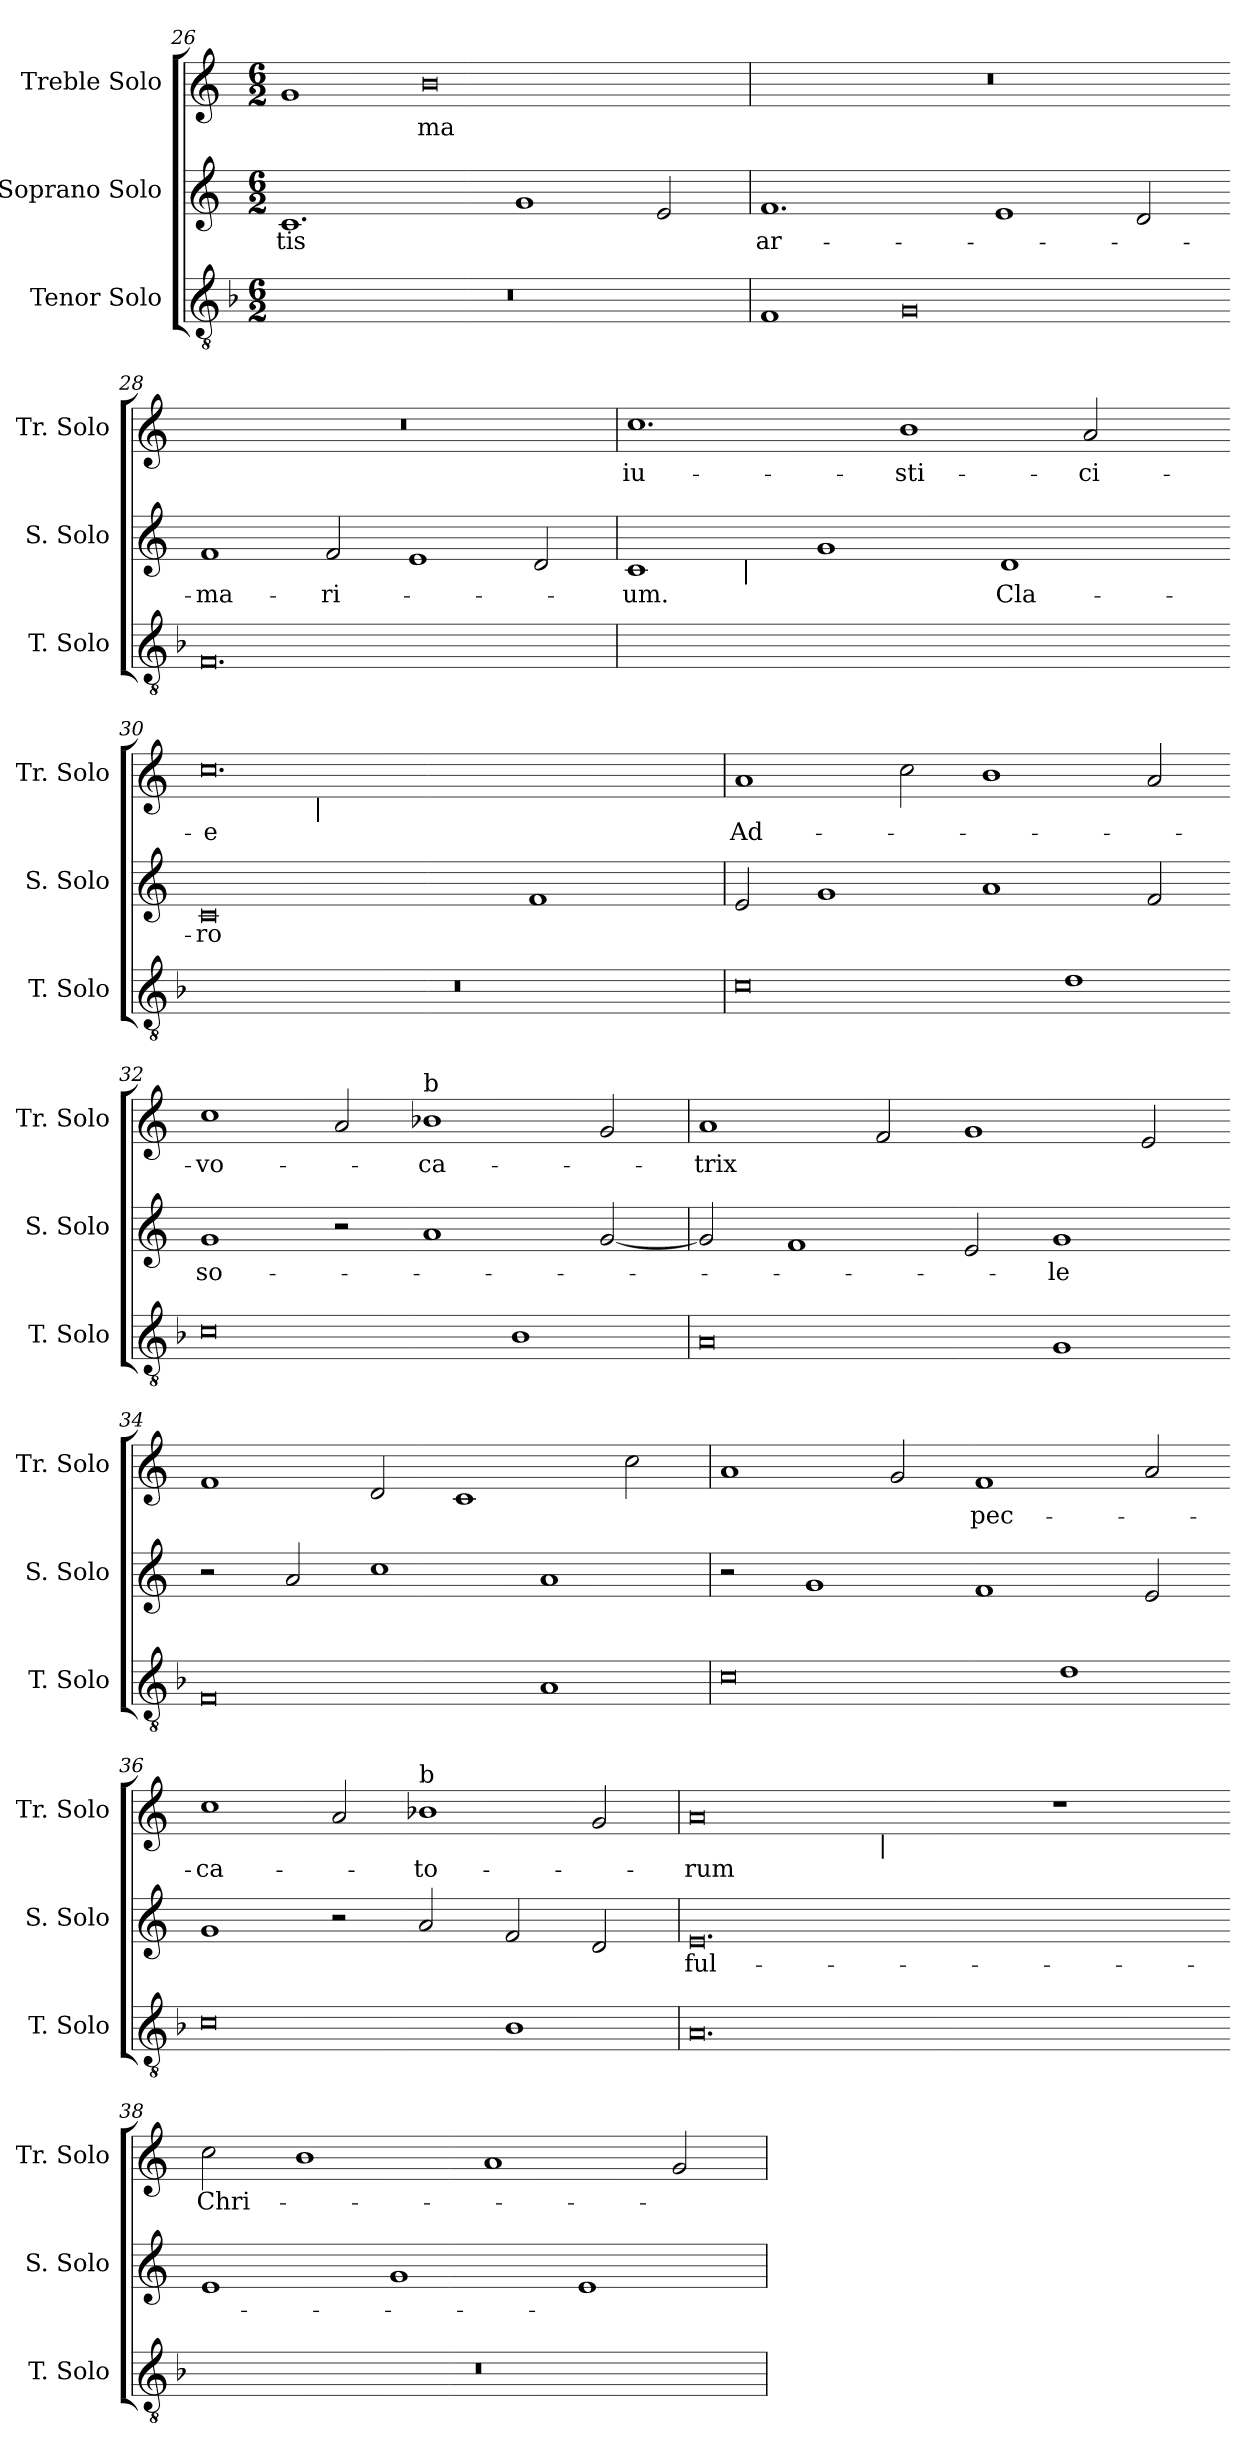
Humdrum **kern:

**kern	**kern	**text	**kern	**text
*part3	*part2	*part2	*part1	*part1
*staff3	*staff2	*staff2	*staff1	*staff1
*I"Tenor Solo	*I"Soprano Solo	*	*I"Treble Solo	*
*I'T. Solo	*I'S. Solo	*	*I'Tr. Solo	*
*clefGv2	*clefG2	*	*clefG2	*
*ITrd7c12	*	*	*	*
*k[b-]	*k[]	*	*k[]	*
*F:	*C:	*	*C:	*
*M6/2	*M6/2	*	*M6/2	*
=26	=26	=26	=26	=26
!LO:N:vis=1	!	!	!	!
!	!	!LO:LY:b:color=#000000	!	!
0.r	1.ci	-tis	1gi	.
!	!	!	!	!LO:LY:b:color=#000000
.	.	.	0bi	-ma
.	1gi	.	.	.
.	2ei/	.	.	.
=27	=27	=27	=27	=27
!	!	!LO:LY:b:color=#000000	!LO:N:vis=1	!
1FFi	1.fi	ar-	0.r	.
0GGi	.	.	.	.
.	1ei	.	.	.
.	2di/	.	.	.
=28-	=28-	=28-	=28-	=28-
!	!	!LO:LY:b:color=#000000	!LO:N:vis=1	!
0.FFi	1fi	-ma-	0.r	.
!	!	!LO:LY:b:color=#000000	!	!
.	2fi/	-ri-	.	.
.	1ei	.	.	.
.	2di/	.	.	.
=29	=29	=29	=29	=29
!LO:N:vis=1	!	!	!	!
!	!	!LO:LY:b:color=#000000	!	!
!	!	!	!	!LO:LY:b:color=#000000
*	*^	*	*	*
0.ryy	1ci	2ryy	-um.	1.cci	iu-
.	.	16ryy	.	.	.
.	.	128ryy	.	.	.
.	.	1024ryy	.	.	.
!	!	!LO:TX:b:i:t=|	!	!	!
.	.	1ryy	.	.	.
.	1gi	.	.	.	.
!	!	!	!	!	!LO:LY:b:color=#000000
.	.	.	.	1bi	-sti-
.	.	1ryy	.	.	.
!	!	!	!LO:LY:b:color=#000000	!	!
.	1di	.	Cla-	.	.
!	!	!	!	!	!LO:LY:b:color=#000000
.	.	.	.	2ai/	-ci-
.	.	4ryy	.	.	.
.	.	8ryy	.	.	.
.	.	32ryy	.	.	.
.	.	64ryy	.	.	.
.	.	256..ryy	.	.	.
=30-	=30-	=30-	=30-	=30-	=30-
!LO:N:vis=1	!	!	!	!	!
*	*v	*v	*	*	*
*	*^	*	*	*
!	!	!	!LO:LY:b:color=#000000	!	!
*	*v	*v	*	*	*
*	*^	*	*	*
!	!	!	!	!	!LO:LY:b:color=#000000
*	*v	*v	*	*^	*
0.r	0ci	-ro	0.cci	4ryy	-e
.	.	.	.	8ryy	.
.	.	.	.	32ryy	.
.	.	.	.	128ryy	.
.	.	.	.	512ryy	.
!	!	!	!	!LO:TX:b:i:t=|	!
.	.	.	.	1ryy	.
.	.	.	.	1ryy	.
.	1fi	.	.	.	.
.	.	.	.	2ryy	.
.	.	.	.	16ryy	.
.	.	.	.	64ryy	.
.	.	.	.	256.ryy	.
*	*	*	*v	*v	*
!!LO:PB:g=z
=31	=31	=31	=31	=31
*	*	*	*^	*
!	!	!	!	!	!LO:LY:b:color=#000000
*	*	*	*v	*v	*
0Ci	2ei/	.	1ai	Ad-
.	1gi	.	.	.
.	.	.	2cci\	.
.	1ai	.	1bi	.
1Di	.	.	.	.
.	2fi/	.	2ai/	.
=32-	=32-	=32-	=32-	=32-
!	!	!LO:LY:b:color=#000000	!	!
!	!	!	!	!LO:LY:b:color=#000000
0Ci	1gi	so-	1cci	-vo-
.	2r	.	2ai/	.
!	!	!	!LO:TX:a:t=b	!
!	!	!	!	!LO:LY:b:color=#000000
.	1ai	.	1b-i	-ca-
1BB-i	.	.	.	.
.	[<2gi/	.	2gi/	.
=33	=33	=33	=33	=33
!	!	!	!	!LO:LY:b:color=#000000
0AAi	2gi/]	.	1ai	-trix
.	1fi	.	.	.
.	.	.	2fi/	.
.	2ei/	.	1gi	.
!	!	!LO:LY:b:color=#000000	!	!
1GGi	1gi	-le	.	.
.	.	.	2ei/	.
=34-	=34-	=34-	=34-	=34-
0FFi	2r	.	1fi	.
.	2ai/	.	.	.
.	1cci	.	2di/	.
.	.	.	1ci	.
1AAi	1ai	.	.	.
.	.	.	2cci\	.
=35	=35	=35	=35	=35
0Ci	2r	.	1ai	.
.	1gi	.	.	.
.	.	.	2gi/	.
!	!	!	!	!LO:LY:b:color=#000000
.	1fi	.	1fi	pec-
1Di	.	.	.	.
.	2ei/	.	2ai/	.
=36-	=36-	=36-	=36-	=36-
!	!	!	!	!LO:LY:b:color=#000000
0Ci	1gi	.	1cci	-ca-
.	2r	.	2ai/	.
!	!	!	!LO:TX:a:t=b	!
!	!	!	!	!LO:LY:b:color=#000000
.	2ai/	.	1b-i	-to-
1BB-i	2fi/	.	.	.
.	2di/	.	2gi/	.
!!LO:LB:g=z
=37	=37	=37	=37	=37
!	!	!LO:LY:b:color=#000000	!	!
!	!	!	!LO:TX:b:i:t=-	!
!	!	!	!	!LO:LY:b:color=#000000
*	*	*	*^	*
0.AAi	0.ei	ful-	0ai	2ryy	-rum
.	.	.	.	4ryy	.
.	.	.	.	16ryy	.
.	.	.	.	64ryy	.
.	.	.	.	128ryy	.
.	.	.	.	512.ryy	.
!	!	!	!	!LO:TX:b:i:t=|	!
.	.	.	.	1ryy	.
.	.	.	.	1ryy	.
.	.	.	1r	.	.
.	.	.	.	8ryy	.
.	.	.	.	32ryy	.
.	.	.	.	256ryy	.
.	.	.	.	1024ryy	.
=38-	=38-	=38-	=38-	=38-	=38-
!LO:N:vis=1	!	!	!	!	!
*	*	*	*v	*v	*
*	*	*	*^	*
!	!	!	!	!	!LO:LY:b:color=#000000
*	*	*	*v	*v	*
0.r	1ei	.	2cci\	Chri-
.	.	.	1bi	.
.	1gi	.	.	.
.	.	.	1ai	.
.	1ei	.	.	.
.	.	.	2gi/	.
=	=	=	=	=
*-	*-	*-	*-	*-
